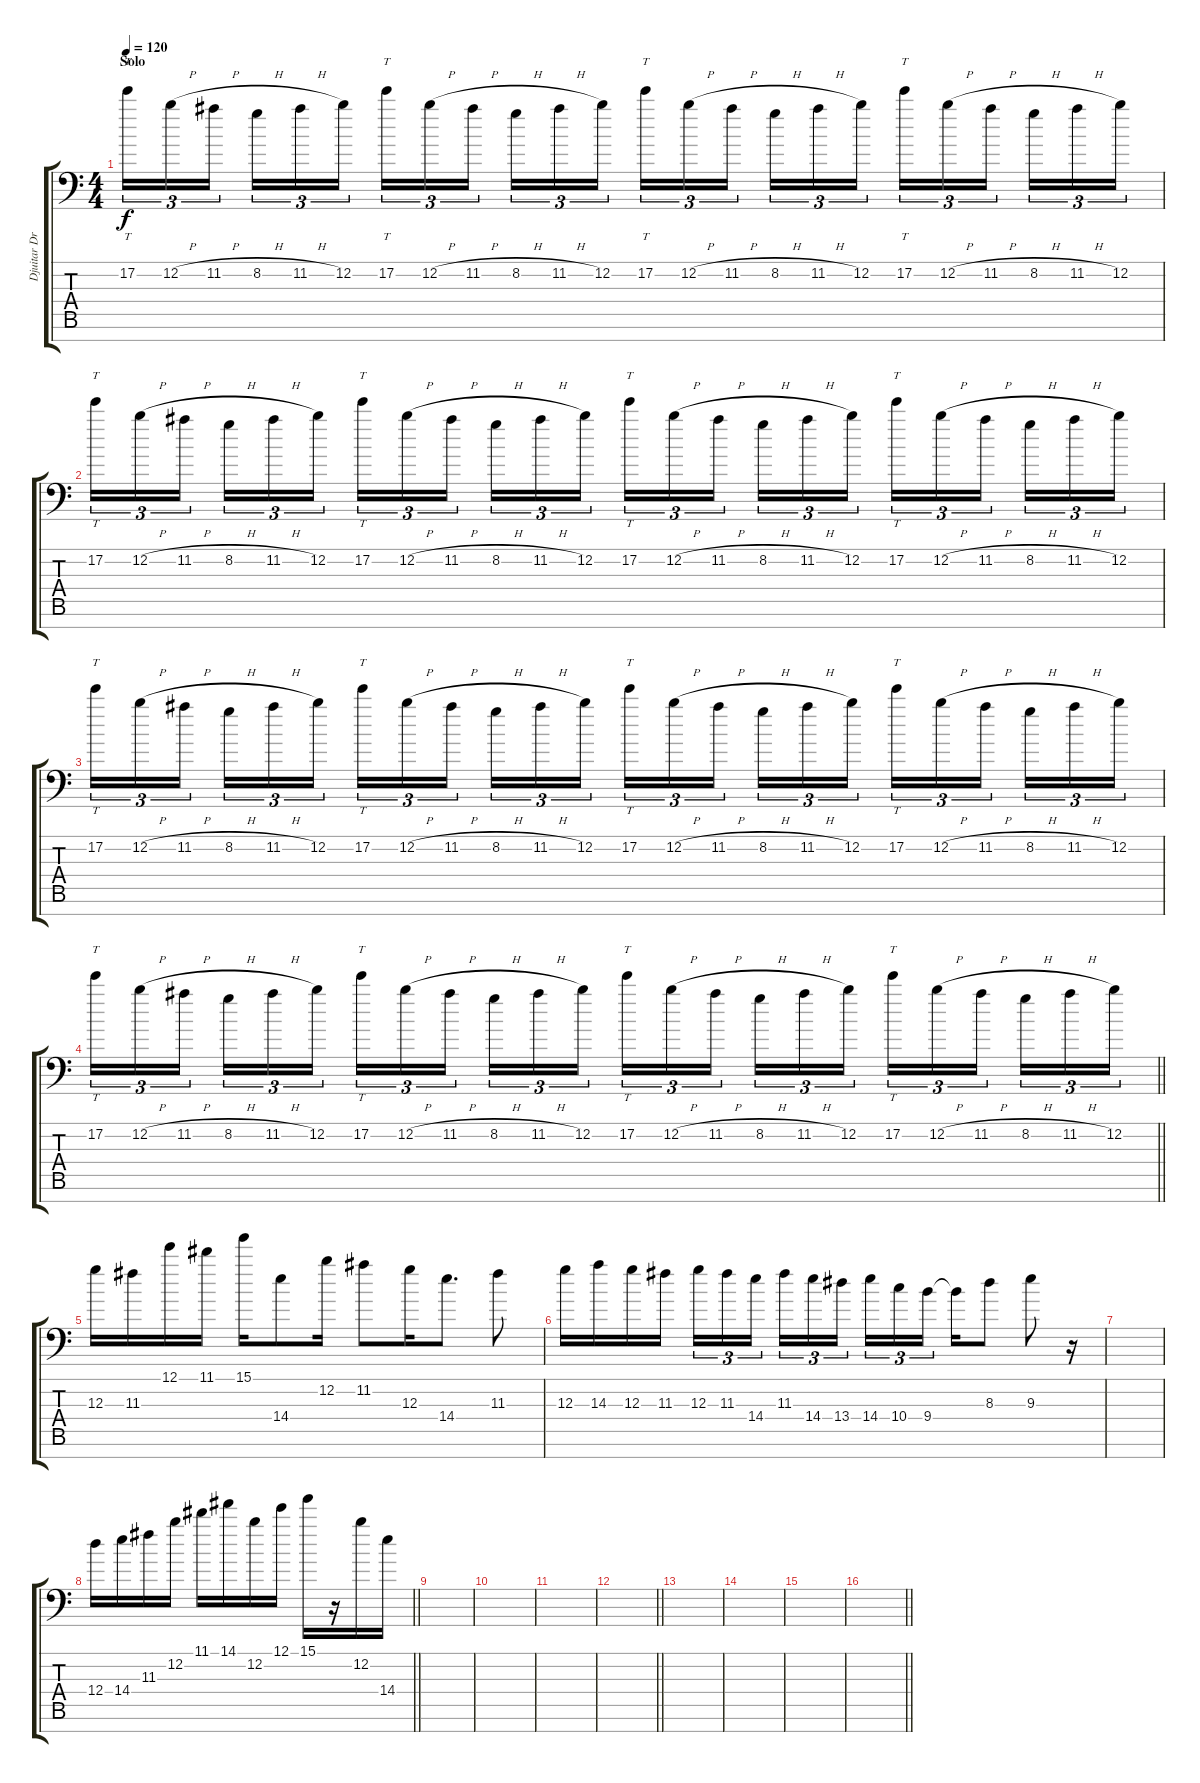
\track ("Djuitar Dropped A" "Djuitar Dr") {instrument distortionguitar}
\staff {score tabs}
\tuning (E4 B3 G3 D3 A2 E2 A1) {hide}
\ts (4 4)
\section ("" "Solo")
\tempo 120
\clef f4
\ks c
17.2.16{tt tu (3 2) dy f} 12.2{h}.16{tu (3 2)} 11.2{h}.16{tu (3 2) beam splitsecondary} 8.2{h}.16{tu (3 2)} 11.2{h}.16{tu (3 2)} 12.2.16{tu (3 2)} 17.2.16{tt tu (3 2)} 12.2{h}.16{tu (3 2)} 11.2{h}.16{tu (3 2) beam splitsecondary} 8.2{h}.16{tu (3 2)} 11.2{h}.16{tu (3 2)} 12.2.16{tu (3 2)} 17.2.16{tt tu (3 2)} 12.2{h}.16{tu (3 2)} 11.2{h}.16{tu (3 2) beam splitsecondary} 8.2{h}.16{tu (3 2)} 11.2{h}.16{tu (3 2)} 12.2.16{tu (3 2)} 17.2.16{tt tu (3 2)} 12.2{h}.16{tu (3 2)} 11.2{h}.16{tu (3 2) beam splitsecondary} 8.2{h}.16{tu (3 2)} 11.2{h}.16{tu (3 2)} 12.2.16{tu (3 2)} |
17.2.16{tt tu (3 2)} 12.2{h}.16{tu (3 2)} 11.2{h}.16{tu (3 2) beam splitsecondary} 8.2{h}.16{tu (3 2)} 11.2{h}.16{tu (3 2)} 12.2.16{tu (3 2)} 17.2.16{tt tu (3 2)} 12.2{h}.16{tu (3 2)} 11.2{h}.16{tu (3 2) beam splitsecondary} 8.2{h}.16{tu (3 2)} 11.2{h}.16{tu (3 2)} 12.2.16{tu (3 2)} 17.2.16{tt tu (3 2)} 12.2{h}.16{tu (3 2)} 11.2{h}.16{tu (3 2) beam splitsecondary} 8.2{h}.16{tu (3 2)} 11.2{h}.16{tu (3 2)} 12.2.16{tu (3 2)} 17.2.16{tt tu (3 2)} 12.2{h}.16{tu (3 2)} 11.2{h}.16{tu (3 2) beam splitsecondary} 8.2{h}.16{tu (3 2)} 11.2{h}.16{tu (3 2)} 12.2.16{tu (3 2)} |
17.2.16{tt tu (3 2)} 12.2{h}.16{tu (3 2)} 11.2{h}.16{tu (3 2) beam splitsecondary} 8.2{h}.16{tu (3 2)} 11.2{h}.16{tu (3 2)} 12.2.16{tu (3 2)} 17.2.16{tt tu (3 2)} 12.2{h}.16{tu (3 2)} 11.2{h}.16{tu (3 2) beam splitsecondary} 8.2{h}.16{tu (3 2)} 11.2{h}.16{tu (3 2)} 12.2.16{tu (3 2)} 17.2.16{tt tu (3 2)} 12.2{h}.16{tu (3 2)} 11.2{h}.16{tu (3 2) beam splitsecondary} 8.2{h}.16{tu (3 2)} 11.2{h}.16{tu (3 2)} 12.2.16{tu (3 2)} 17.2.16{tt tu (3 2)} 12.2{h}.16{tu (3 2)} 11.2{h}.16{tu (3 2) beam splitsecondary} 8.2{h}.16{tu (3 2)} 11.2{h}.16{tu (3 2)} 12.2.16{tu (3 2)} |
\barLineRight lightlight
17.2.16{tt tu (3 2)} 12.2{h}.16{tu (3 2)} 11.2{h}.16{tu (3 2) beam splitsecondary} 8.2{h}.16{tu (3 2)} 11.2{h}.16{tu (3 2)} 12.2.16{tu (3 2)} 17.2.16{tt tu (3 2)} 12.2{h}.16{tu (3 2)} 11.2{h}.16{tu (3 2) beam splitsecondary} 8.2{h}.16{tu (3 2)} 11.2{h}.16{tu (3 2)} 12.2.16{tu (3 2)} 17.2.16{tt tu (3 2)} 12.2{h}.16{tu (3 2)} 11.2{h}.16{tu (3 2) beam splitsecondary} 8.2{h}.16{tu (3 2)} 11.2{h}.16{tu (3 2)} 12.2.16{tu (3 2)} 17.2.16{tt tu (3 2)} 12.2{h}.16{tu (3 2)} 11.2{h}.16{tu (3 2) beam splitsecondary} 8.2{h}.16{tu (3 2)} 11.2{h}.16{tu (3 2)} 12.2.16{tu (3 2)} |
12.3.16 11.3.16 12.1.16 11.1.16 15.1.16 14.4.8 12.2.16 11.2.8 12.3.16 14.4.8{d} 11.3.8 |
12.3.16 14.3.16 12.3.16 11.3.16 12.3.16{tu (3 2)} 11.3.16{tu (3 2)} 14.4.16{tu (3 2) beam splitsecondary} 11.3.16{tu (3 2)} 14.4.16{tu (3 2)} 13.4.16{tu (3 2)} 14.4.16{tu (3 2)} 10.4.16{tu (3 2)} 9.4.16{tu (3 2) beam splitsecondary} 9.4{t}.16 8.3.8 9.3.8 r.16 |
|
\barLineRight lightlight
12.4.16 14.4.16 11.3.16 12.2.16 11.1.16 14.1.16 12.2.16 12.1.16 15.1.16 r.16 12.2.16 14.4.16 |
\section ("" "")
|
|
|
\barLineRight lightlight
|
|
|
|
\barLineRight lightlight
